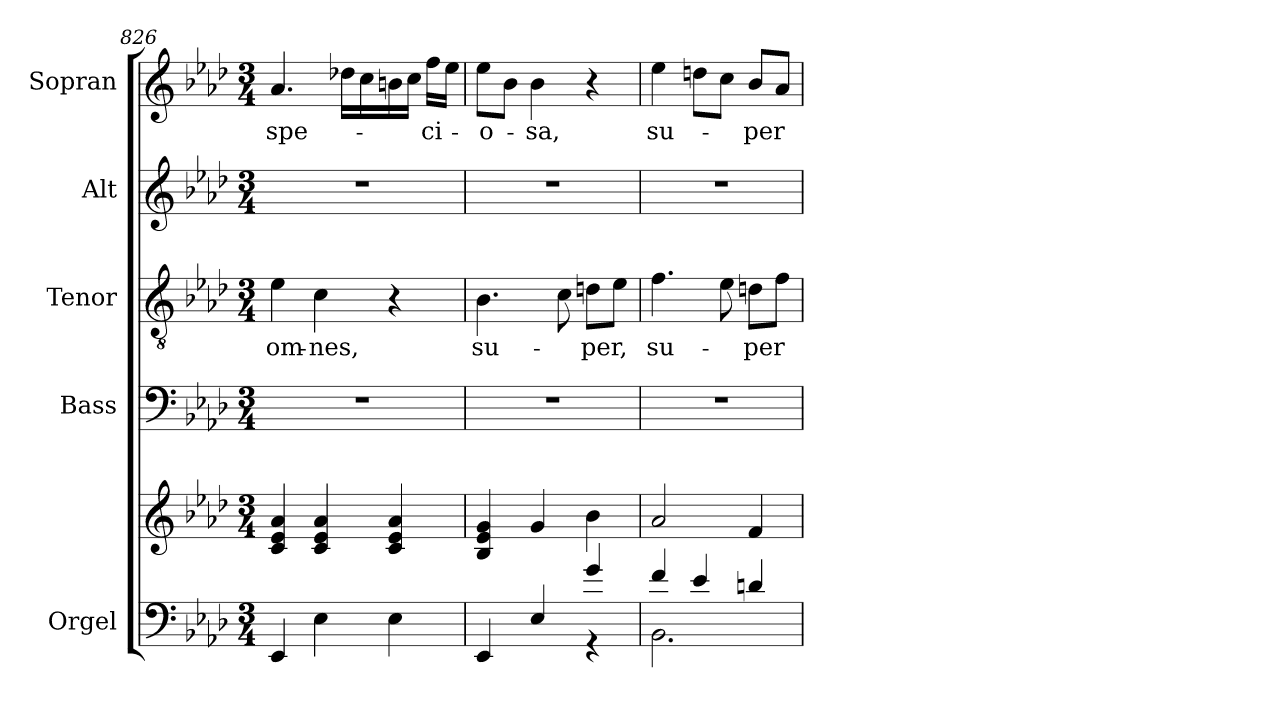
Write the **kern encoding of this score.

**kern	**kern	**kern	**kern	**text	**kern	**kern	**text
*part5	*part5	*part4	*part3	*part3	*part2	*part1	*part1
*staff6	*staff5	*staff4	*staff3	*staff3	*staff2	*staff1	*staff1
*I"Orgel	*	*I"Bass	*I"Tenor	*	*I"Alt	*I"Sopran	*
*I'Org.	*	*I'B.	*I'T.	*	*I'A.	*I'S.	*
*clefF4	*clefG2	*clefF4	*clefGv2	*	*clefG2	*clefG2	*
*k[b-e-a-d-]	*k[b-e-a-d-]	*k[b-e-a-d-]	*k[b-e-a-d-]	*	*k[b-e-a-d-]	*k[b-e-a-d-]	*
*A-:	*A-:	*A-:	*A-:	*	*A-:	*A-:	*
*M3/4	*M3/4	*M3/4	*M3/4	*	*M3/4	*M3/4	*
=826	=826	=826	=826	=826	=826	=826	=826
!	!	!	!	!LO:LY:b	!	!	!LO:LY:b
4EE-/	4c/ 4e-/ 4a-/	2.r	4e-\	om-	2.r	4.a-/	spe-
!	!	!	!	!LO:LY:b	!	!	!
4E-\	4c/ 4e-/ 4a-/	.	4c\	-nes,	.	.	.
.	.	.	.	.	.	16dd-X\LL	.
.	.	.	.	.	.	16cc\	.
4E-\	4c/ 4e-/ 4a-/	.	4r	.	.	16bn\	.
.	.	.	.	.	.	16cc\JJ	.
!	!	!	!	!	!	!	!LO:LY:b
.	.	.	.	.	.	16ff\LL	-ci-
.	.	.	.	.	.	16ee-\JJ	.
=827	=827	=827	=827	=827	=827	=827	=827
*^	*	*	*	*	*	*	*
!	!	!	!	!	!LO:LY:b	!	!	!LO:LY:b
4EE-/	2ryy	4B-/ 4e-/ 4g/	2.r	4.B-\	su-	2.r	8ee-\L	-o-
.	.	.	.	.	.	.	8b-\J	.
!	!	!	!	!	!	!	!	!LO:LY:b
4E-/	.	4g/	.	.	.	.	4b-\	-sa,
.	.	.	.	8c\	.	.	.	.
!	!	!	!	!	!LO:LY:b	!	!	!
4g/	4r	4b-\	.	8dn\L	-per,	.	4r	.
.	.	.	.	8e-\J	.	.	.	.
=828	=828	=828	=828	=828	=828	=828	=828	=828
!	!	!	!	!	!LO:LY:b	!	!	!LO:LY:b
4f/	2.BB-\	2a-/	2.r	4.f\	su-	2.r	4ee-\	su-
4e-/	.	.	.	.	.	.	8ddn\L	.
.	.	.	.	8e-\	.	.	8cc\J	.
!	!	!	!	!	!LO:LY:b	!	!	!LO:LY:b
4dn/	.	4f/	.	8dn\L	-per	.	8b-/L	-per
.	.	.	.	8f\J	.	.	8a-/J	.
*v	*v	*	*	*	*	*	*	*
=	=	=	=	=	=	=	=
*-	*-	*-	*-	*-	*-	*-	*-
